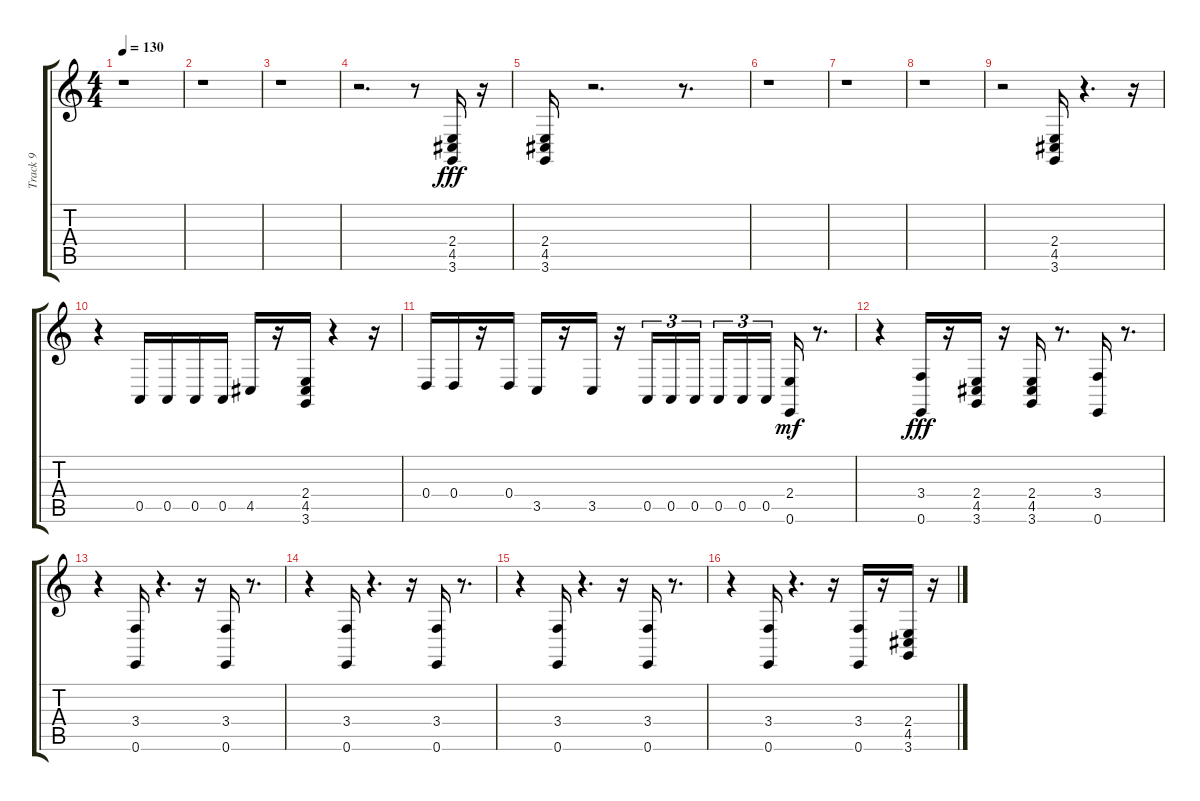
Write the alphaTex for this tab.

\track ("Track 9" "Track 9") {instrument acousticgrandpiano}
\staff {score tabs}
\tuning (E4 B3 G3 D3 A2 E2) {hide}
\ts (4 4)
\tempo 130
\clef g2
\ks c
r.1{dy fff} |
r.1 |
r.1 |
r.2{d} r.8 (2.4 4.5 3.6).16 r.16 |
(2.4 4.5 3.6).16 r.2{d} r.8{d} |
r.1 |
r.1 |
r.1 |
r.2 (2.4 4.5 3.6).16 r.4{d} r.16 |
r.4 0.5.16 0.5.16 0.5.16 0.5.16 4.5.16 r.16 (2.4 4.5 3.6).16 r.4 r.16 |
0.4.16 0.4.16 r.16 0.4.16 3.5.16 r.16 3.5.16 r.16 0.5.16{tu (3 2)} 0.5.16{tu (3 2)} 0.5.16{tu (3 2)} 0.5.16{tu (3 2)} 0.5.16{tu (3 2)} 0.5.16{tu (3 2)} (2.4 0.6).16{dy mf} r.8{d} |
r.4 (3.4 0.6).16{dy fff} r.16 (2.4 4.5 3.6).16 r.16 (2.4 4.5 3.6).16 r.8{d} (3.4 0.6).16 r.8{d} |
r.4 (3.4 0.6).16 r.4{d} r.16 (3.4 0.6).16 r.8{d} |
r.4 (3.4 0.6).16 r.4{d} r.16 (3.4 0.6).16 r.8{d} |
r.4 (3.4 0.6).16 r.4{d} r.16 (3.4 0.6).16 r.8{d} |
r.4 (3.4 0.6).16 r.4{d} r.16 (3.4 0.6).16 r.16 (2.4 4.5 3.6).16 r.16
